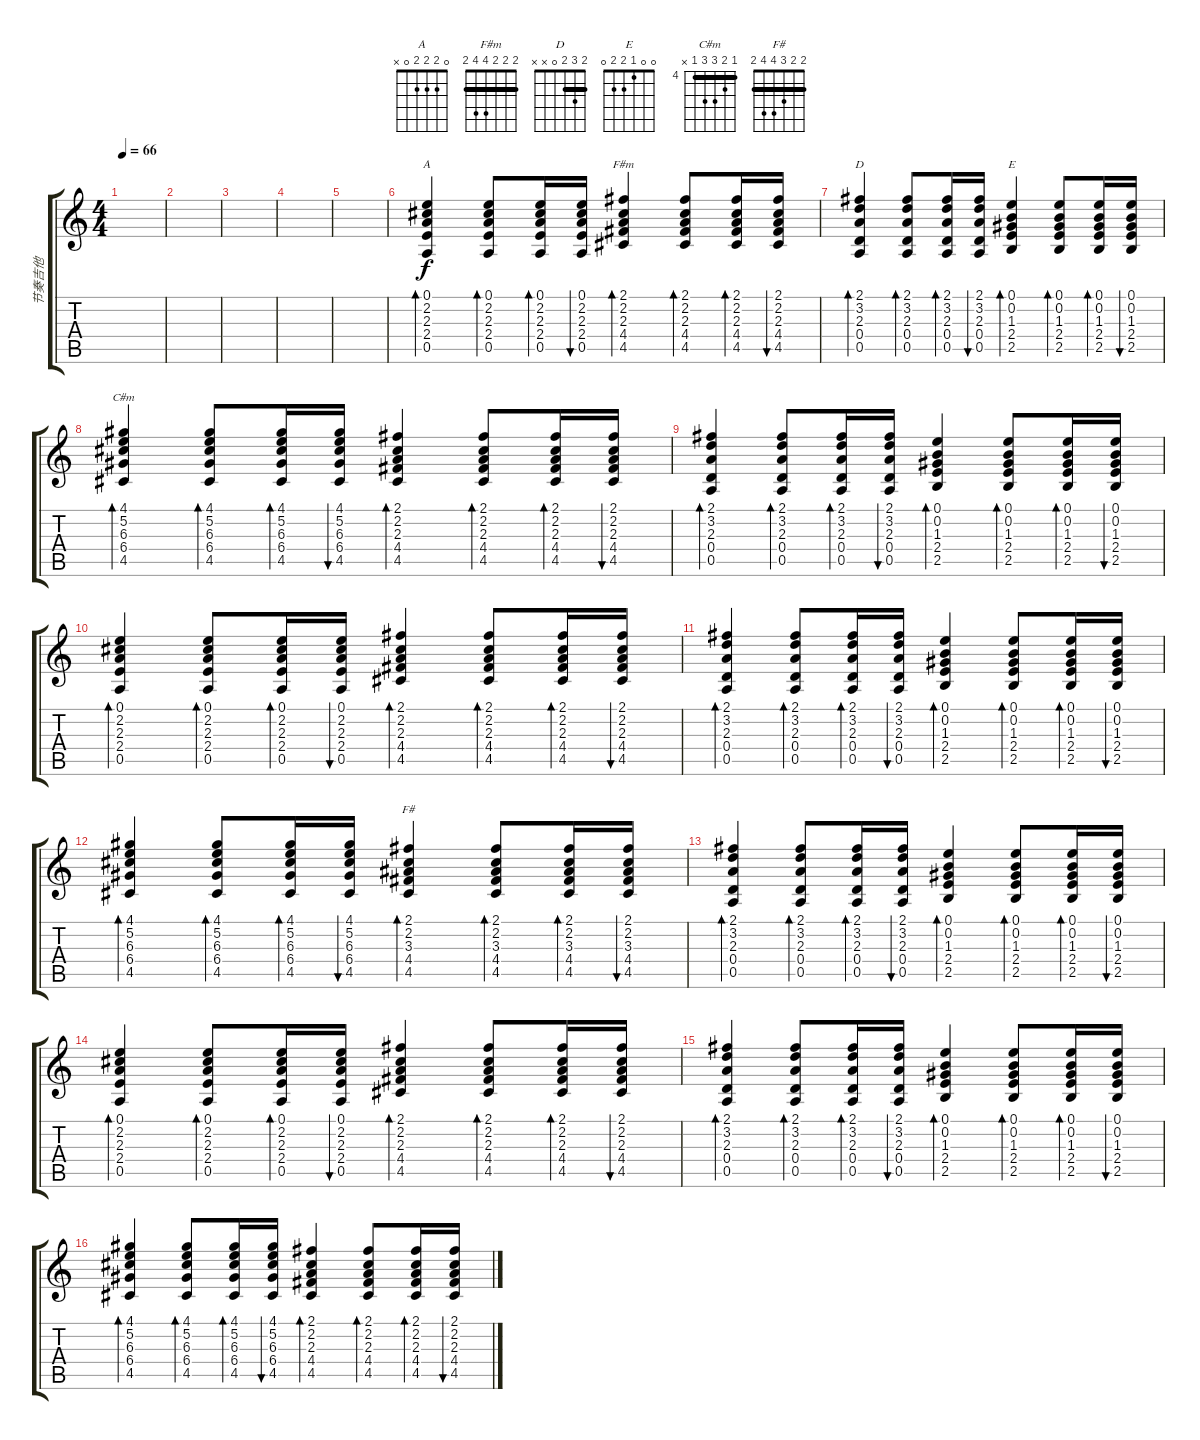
\track ("节奏吉他" "节奏吉他") {instrument acousticguitarnylon}
\staff {score tabs}
\tuning (E4 B3 G3 D3 A2 E2) {hide}
\chord ("A" 0 2 2 2 0 x)
\chord ("F#m" 2 2 2 4 4 2) {barre 2}
\chord ("D" 2 3 2 0 x x) {barre 2}
\chord ("E" 0 0 1 2 2 0)
\chord ("C#m" 4 5 6 6 4 x) {firstfret 4 barre 4}
\chord ("F#" 2 2 3 4 4 2) {barre 2}
\ts (4 4)
\tempo 66
\clef g2
\ks c
|
|
|
|
|
(0.1 2.2 2.3 2.4 0.5).4{bd 60 ch "A"} (0.1 2.2 2.3 2.4 0.5).8{bd 60} (0.1 2.2 2.3 2.4 0.5).16{bd 60} (0.1 2.2 2.3 2.4 0.5).16{bu 60} (2.1 2.2 2.3 4.4 4.5).4{bd 60 ch "F#m"} (2.1 2.2 2.3 4.4 4.5).8{bd 60} (2.1 2.2 2.3 4.4 4.5).16{bd 60} (2.1 2.2 2.3 4.4 4.5).16{bu 60} |
(2.1 3.2 2.3 0.4 0.5).4{bd 60 ch "D" beam Up} (2.1 3.2 2.3 0.4 0.5).8{bd 60 beam Up} (2.1 3.2 2.3 0.4 0.5).16{bd 60 beam Up} (2.1 3.2 2.3 0.4 0.5).16{bu 60 beam Up} (0.1 0.2 1.3 2.4 2.5).4{bd 60 ch "E"} (0.1 0.2 1.3 2.4 2.5).8{bd 60} (0.1 0.2 1.3 2.4 2.5).16{bd 60} (0.1 0.2 1.3 2.4 2.5).16{bu 60} |
(4.1 5.2 6.3 6.4 4.5).4{bd 60 ch "C#m" beam Up} (4.1 5.2 6.3 6.4 4.5).8{bd 60 beam Up} (4.1 5.2 6.3 6.4 4.5).16{bd 60 beam Up} (4.1 5.2 6.3 6.4 4.5).16{bu 60 beam Up} (2.1 2.2 2.3 4.4 4.5).4{bd 60} (2.1 2.2 2.3 4.4 4.5).8{bd 60} (2.1 2.2 2.3 4.4 4.5).16{bd 60} (2.1 2.2 2.3 4.4 4.5).16{bu 60} |
(2.1 3.2 2.3 0.4 0.5).4{bd 60 beam Up} (2.1 3.2 2.3 0.4 0.5).8{bd 60 beam Up} (2.1 3.2 2.3 0.4 0.5).16{bd 60 beam Up} (2.1 3.2 2.3 0.4 0.5).16{bu 60 beam Up} (0.1 0.2 1.3 2.4 2.5).4{bd 60} (0.1 0.2 1.3 2.4 2.5).8{bd 60} (0.1 0.2 1.3 2.4 2.5).16{bd 60} (0.1 0.2 1.3 2.4 2.5).16{bu 60} |
(0.1 2.2 2.3 2.4 0.5).4{bd 60} (0.1 2.2 2.3 2.4 0.5).8{bd 60} (0.1 2.2 2.3 2.4 0.5).16{bd 60} (0.1 2.2 2.3 2.4 0.5).16{bu 60} (2.1 2.2 2.3 4.4 4.5).4{bd 60} (2.1 2.2 2.3 4.4 4.5).8{bd 60} (2.1 2.2 2.3 4.4 4.5).16{bd 60} (2.1 2.2 2.3 4.4 4.5).16{bu 60} |
(2.1 3.2 2.3 0.4 0.5).4{bd 60 beam Up} (2.1 3.2 2.3 0.4 0.5).8{bd 60 beam Up} (2.1 3.2 2.3 0.4 0.5).16{bd 60 beam Up} (2.1 3.2 2.3 0.4 0.5).16{bu 60 beam Up} (0.1 0.2 1.3 2.4 2.5).4{bd 60} (0.1 0.2 1.3 2.4 2.5).8{bd 60} (0.1 0.2 1.3 2.4 2.5).16{bd 60} (0.1 0.2 1.3 2.4 2.5).16{bu 60} |
(4.1 5.2 6.3 6.4 4.5).4{bd 60} (4.1 5.2 6.3 6.4 4.5).8{bd 60} (4.1 5.2 6.3 6.4 4.5).16{bd 60} (4.1 5.2 6.3 6.4 4.5).16{bu 60} (2.1 2.2 3.3 4.4 4.5).4{bd 60 ch "F#"} (2.1 2.2 3.3 4.4 4.5).8{bd 60} (2.1 2.2 3.3 4.4 4.5).16{bd 60} (2.1 2.2 3.3 4.4 4.5).16{bu 60} |
(2.1 3.2 2.3 0.4 0.5).4{bd 60 beam Up} (2.1 3.2 2.3 0.4 0.5).8{bd 60 beam Up} (2.1 3.2 2.3 0.4 0.5).16{bd 60 beam Up} (2.1 3.2 2.3 0.4 0.5).16{bu 60 beam Up} (0.1 0.2 1.3 2.4 2.5).4{bd 60} (0.1 0.2 1.3 2.4 2.5).8{bd 60} (0.1 0.2 1.3 2.4 2.5).16{bd 60} (0.1 0.2 1.3 2.4 2.5).16{bu 60} |
(0.1 2.2 2.3 2.4 0.5).4{bd 60} (0.1 2.2 2.3 2.4 0.5).8{bd 60} (0.1 2.2 2.3 2.4 0.5).16{bd 60} (0.1 2.2 2.3 2.4 0.5).16{bu 60} (2.1 2.2 2.3 4.4 4.5).4{bd 60} (2.1 2.2 2.3 4.4 4.5).8{bd 60} (2.1 2.2 2.3 4.4 4.5).16{bd 60} (2.1 2.2 2.3 4.4 4.5).16{bu 60} |
(2.1 3.2 2.3 0.4 0.5).4{bd 60 beam Up} (2.1 3.2 2.3 0.4 0.5).8{bd 60 beam Up} (2.1 3.2 2.3 0.4 0.5).16{bd 60 beam Up} (2.1 3.2 2.3 0.4 0.5).16{bu 60 beam Up} (0.1 0.2 1.3 2.4 2.5).4{bd 60} (0.1 0.2 1.3 2.4 2.5).8{bd 60} (0.1 0.2 1.3 2.4 2.5).16{bd 60} (0.1 0.2 1.3 2.4 2.5).16{bu 60} |
(4.1 5.2 6.3 6.4 4.5).4{bd 60 beam Up} (4.1 5.2 6.3 6.4 4.5).8{bd 60 beam Up} (4.1 5.2 6.3 6.4 4.5).16{bd 60 beam Up} (4.1 5.2 6.3 6.4 4.5).16{bu 60 beam Up} (2.1 2.2 2.3 4.4 4.5).4{bd 60} (2.1 2.2 2.3 4.4 4.5).8{bd 60} (2.1 2.2 2.3 4.4 4.5).16{bd 60} (2.1 2.2 2.3 4.4 4.5).16{bu 60}
